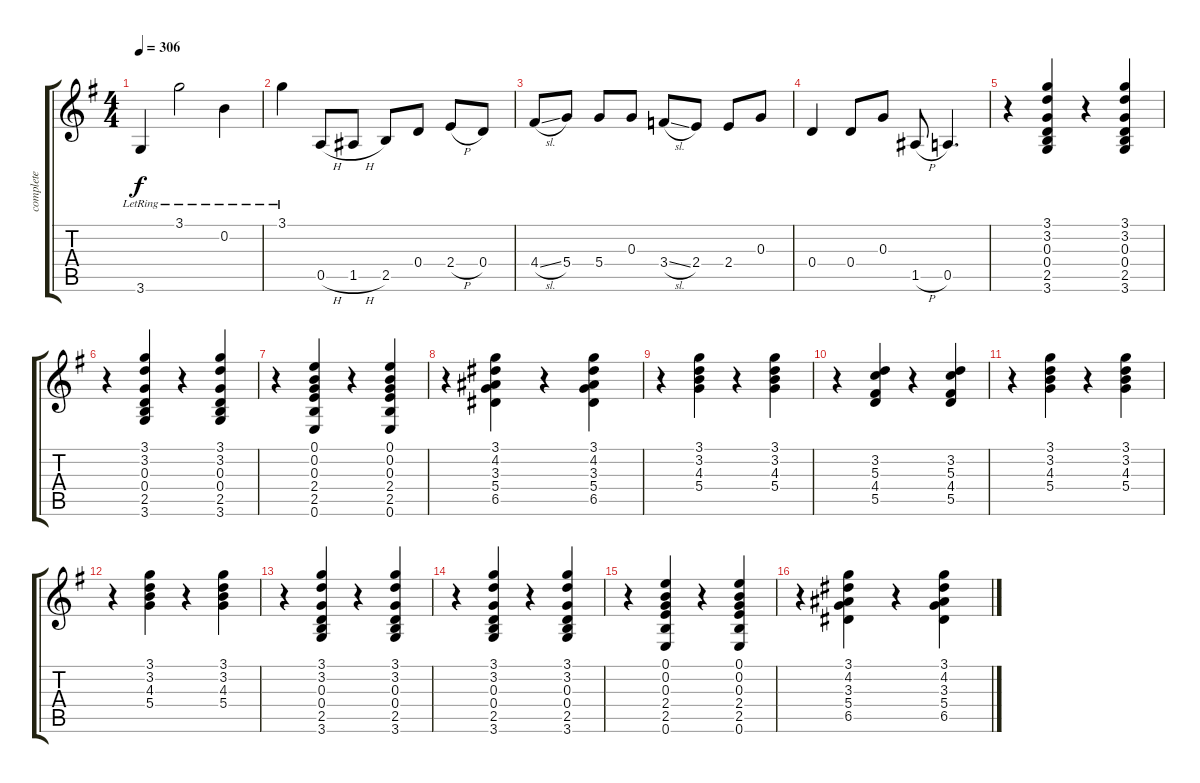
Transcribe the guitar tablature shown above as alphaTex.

\track ("complete" "complete") {instrument electricguitarclean}
\staff {score tabs}
\tuning (E4 B3 G3 D3 A2 E2) {hide}
\ts (4 4)
\tempo 306
\clef g2
\ks g
3.6{lr}.4{dy f} 3.1{lr}.2 0.2{lr}.4 |
3.1{lr}.4 0.5{h}.8 1.5{h}.8 2.5.8 0.4.8 2.4{h}.8 0.4.8 |
4.4{sl}.8 5.4.8 5.4.8 0.3.8 3.4{sl}.8 2.4.8 2.4.8 0.3.8 |
0.4.4 0.4.8 0.3.8 1.5{h}.8 0.5.4{d} |
r.4 (3.1 3.2 0.3 0.4 2.5 3.6).4 r.4 (3.1 3.2 0.3 0.4 2.5 3.6).4 |
r.4 (3.1 3.2 0.3 0.4 2.5 3.6).4 r.4 (3.1 3.2 0.3 0.4 2.5 3.6).4 |
r.4 (0.1 0.2 0.3 2.4 2.5 0.6).4 r.4 (0.1 0.2 0.3 2.4 2.5 0.6).4 |
r.4 (3.1 4.2 3.3 5.4 6.5).4 r.4 (3.1 4.2 3.3 5.4 6.5).4 |
r.4 (3.1 3.2 4.3 5.4).4 r.4 (3.1 3.2 4.3 5.4).4 |
r.4 (3.2 5.3 4.4 5.5).4 r.4 (3.2 5.3 4.4 5.5).4 |
r.4 (3.1 3.2 4.3 5.4).4 r.4 (3.1 3.2 4.3 5.4).4 |
r.4 (3.1 3.2 4.3 5.4).4 r.4 (3.1 3.2 4.3 5.4).4 |
r.4 (3.1 3.2 0.3 0.4 2.5 3.6).4 r.4 (3.1 3.2 0.3 0.4 2.5 3.6).4 |
r.4 (3.1 3.2 0.3 0.4 2.5 3.6).4 r.4 (3.1 3.2 0.3 0.4 2.5 3.6).4 |
r.4 (0.1 0.2 0.3 2.4 2.5 0.6).4 r.4 (0.1 0.2 0.3 2.4 2.5 0.6).4 |
r.4 (3.1 4.2 3.3 5.4 6.5).4 r.4 (3.1 4.2 3.3 5.4 6.5).4
